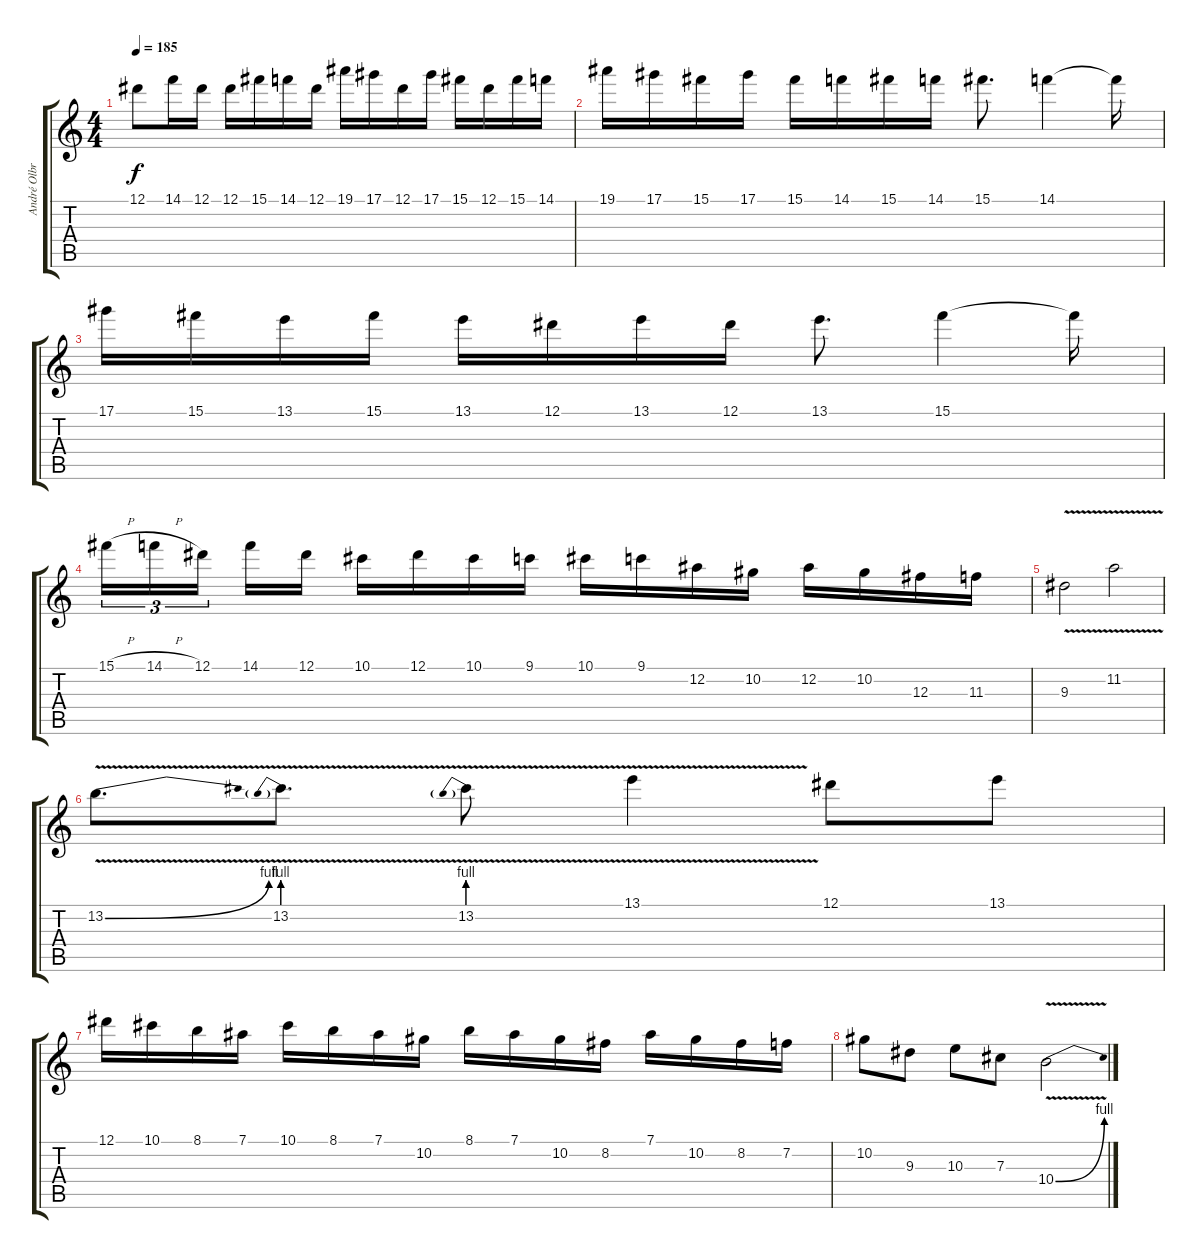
\track ("André Olbrich" "André Olbr") {instrument distortionguitar}
\staff {score tabs}
\tuning (Eb4 Bb3 Gb3 Db3 Ab2 Eb2) {hide}
\ts (4 4)
\tempo 185
\clef g2
\ks c
12.1.8{dy f} 14.1.16 12.1.16 12.1.16 15.1.16 14.1.16 12.1.16 19.1.16 17.1.16 12.1.16 17.1.16 15.1.16 12.1.16 15.1.16 14.1.16 |
19.1.16 17.1.16 15.1.16 17.1.16 15.1.16 14.1.16 15.1.16 14.1.16 15.1.8{d} 14.1.4 14.1{t}.16 |
17.1.16 15.1.16 13.1.16 15.1.16 13.1.16 12.1.16 13.1.16 12.1.16 13.1.8{d} 15.1.4 15.1{t}.16 |
15.1{h}.16{tu (3 2)} 14.1{h}.16{tu (3 2)} 12.1.16{tu (3 2) beam splitsecondary} 14.1.16 12.1.16 10.1.16 12.1.16 10.1.16 9.1.16 10.1.16 9.1.16 12.2.16 10.2.16 12.2.16 10.2.16 12.3.16 11.3.16 |
9.3{v}.2 11.2{v}.2 |
13.2{be (bend 0 0 60 4) v}.8{d} 13.2{be (prebend 0 4 60 4) v}.8{d} 13.2{be (prebend 0 4 60 4) v}.8 13.1{v}.4 12.1.8 13.1.8 |
12.1.16 10.1.16 8.1.16 7.1.16 10.1.16 8.1.16 7.1.16 10.2.16 8.1.16 7.1.16 10.2.16 8.2.16 7.1.16 10.2.16 8.2.16 7.2.16 |
10.2.8 9.3.8 10.3.8 7.3.8 10.4{be (bend 0 0 60 4) v}.2
